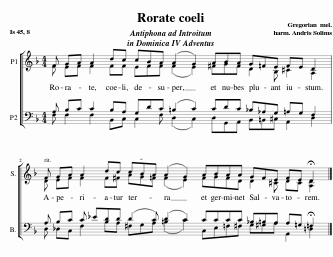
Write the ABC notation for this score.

X:1
%%score [ ( 1 2 ) ( 3 4 ) ]
L:1/8
M:4/4
I:linebreak $
K:F
V:1 treble
V:2 treble
V:3 bass
V:4 bass
V:1
 F GA A2 dc cBA (A2 G2) ABA G=FE FE D2 |$ F GA A2 dc cBA (A2 G2) ABAA GFE FE !fermata!D2 |] %2
V:2
 F EF F2 FF EFF (F2 E2) ^FGF D2 B, ^C2 A,2 |$ D EF F2 F^F AG=F (F2 E2) FGFD D2 ^C DC [A,D]2 |] %2
V:3
 A, B,C C2 B,A, G,DC (=B,2 C2) CDC _B,_A,G, =A,G, F,2 |$ A, B,C C _EDD (D2 C) (D2 C2) CCCC _B,=B,A, A,=G, =F,2 |] %2
V:4
 F, F,2 F,2 B,,C, C,2 F, (D,2 C,2) D,G,,A,, B,,=B,,^C, A,,2 D,2 |$ D, _D,C, F,2 B,A, ^F,G,A, (=B,2 C2) C,E,=F,^F, G,^G,A, A,,2 !fermata!=D,2 |] %2
